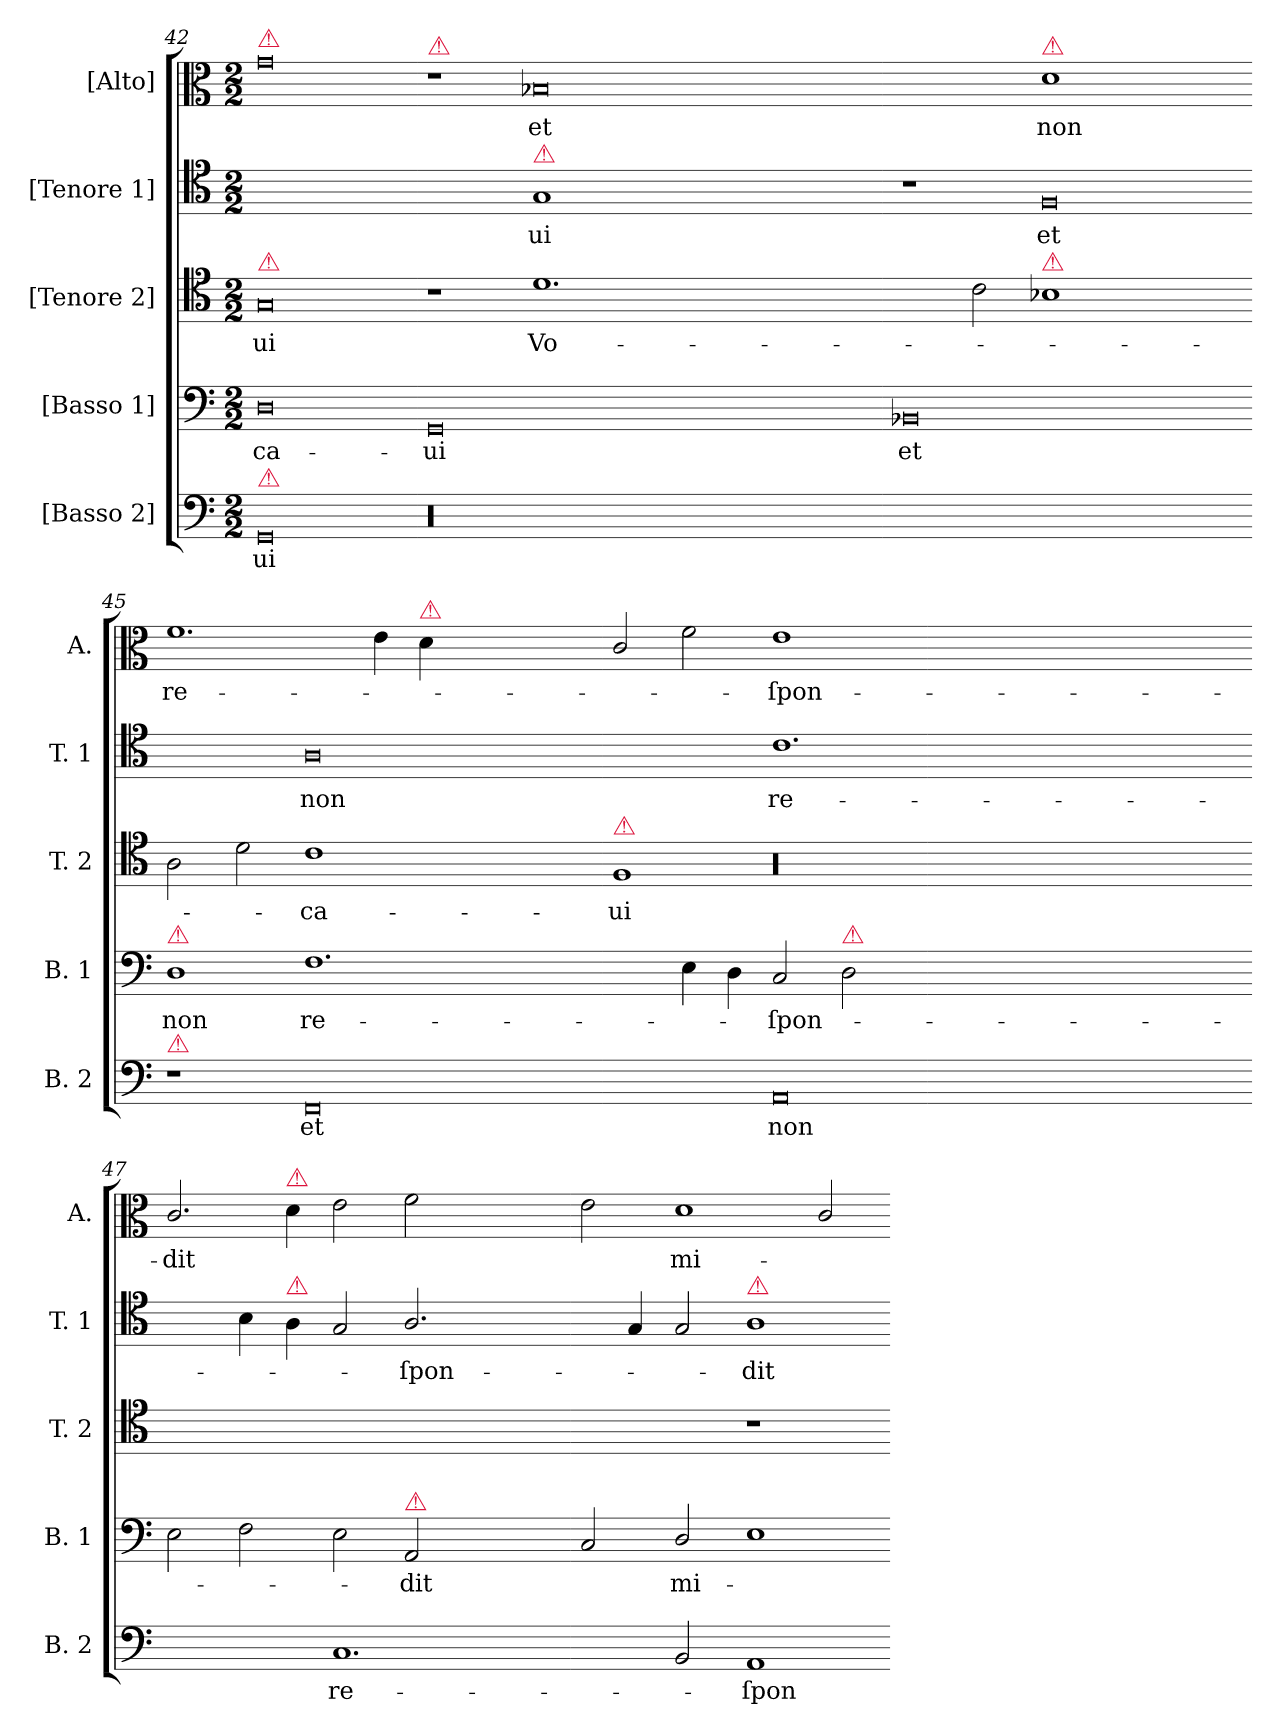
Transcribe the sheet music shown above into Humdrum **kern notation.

**kern	**text	**kern	**text	**kern	**text	**kern	**text	**kern	**text
*part5	*part5	*part4	*part4	*part3	*part3	*part2	*part2	*part1	*part1
*staff5	*staff5	*staff4	*staff4	*staff3	*staff3	*staff2	*staff2	*staff1	*staff1
*I"[Basso 2]	*	*I"[Basso 1]	*	*I"[Tenore 2]	*	*I"[Tenore 1]	*	*I"[Alto]	*
*I'B. 2	*	*I'B. 1	*	*I'T. 2	*	*I'T. 1	*	*I'A.	*
*clefF4	*	*clefF4	*	*clefC4	*	*clefC4	*	*clefC3	*
*k[]	*	*k[]	*	*k[]	*	*k[]	*	*k[]	*
*M2/2	*	*M2/2	*	*M2/2	*	*M2/2	*	*M2/2	*
=42	=42	=42	=42	=42	=42	=42	=42	=42	=42
!	!	!	!	!	!	!	!	!LO:TX:a:color=crimson:t=⚠	!
!	!	!	!	!LO:TX:a:color=crimson:t=⚠	!	!	!	!	!
!LO:TX:a:color=crimson:t=⚠	!	!	!	!	!	!	!	!	!
!	!	!	!LO:LY:i	!	!	!	!	!	!
0GG/	-ui	0D\	-ca-	0G/	-ui	0ryy	.	0g\	.
=43-	=43-	=43-	=43-	=43-	=43-	=43-	=43-	=43-	=43-
!	!	!	!	!	!	!	!	!LO:TX:a:color=crimson:t=⚠	!
!	!	!	!LO:LY:i	!	!	!	!	!	!
00r	.	0GG/	-ui	1r	.	1ryy	.	1r	.
!	!	!	!	!	!	!LO:TX:a:color=crimson:t=⚠	!	!	!
!	!	!	!	!	!LO:LY:i	!	!	!	!
.	.	.	.	1.d\	Vo-	1G/	-ui	0B-X/	et
.	.	0ryy	.	.	.	0ryy	.	.	.
.	.	.	.	1.ryy	.	.	.	.	.
.	.	.	.	.	.	.	.	1ryy	.
=44-	=44-	=44-	=44-	=44-	=44-	=44-	=44-	=44-	=44-
0.ryy	.	0BB-X/	et	2ryy	.	1r	.	1ryy	.
.	.	.	.	2c\	.	.	.	.	.
!	!	!	!	!	!	!	!	!LO:TX:a:color=crimson:t=⚠	!
!	!	!	!	!LO:TX:a:color=crimson:t=⚠	!	!	!	!	!
.	.	.	.	1B-X\	.	0F/	et	1d\	non
.	.	1ryy	.	1ryy	.	.	.	1ryy	.
=45-	=45-	=45-	=45-	=45-	=45-	=45-	=45-	=45-	=45-
!	!	!LO:TX:a:color=crimson:t=⚠	!	!	!	!	!	!	!
!LO:TX:a:color=crimson:t=⚠	!	!	!	!	!	!	!	!	!
1r	.	1D\	non	2A\	.	1ryy	.	1.f\	re-
.	.	.	.	2d\	.	.	.	.	.
!	!	!	!	!	!LO:LY:i	!	!	!	!
0FF/	et	1.F\	re-	1c\	-ca-	0A\	non	.	.
.	.	.	.	.	.	.	.	4e\	.
!	!	!	!	!	!	!	!	!LO:TX:a:color=crimson:t=⚠	!
.	.	.	.	.	.	.	.	4d\	.
.	.	.	.	1ryy	.	.	.	1ryy	.
.	.	2ryy	.	.	.	.	.	.	.
=46-	=46-	=46-	=46-	=46-	=46-	=46-	=46-	=46-	=46-
!	!	!	!	!LO:TX:a:color=crimson:t=⚠	!	!	!	!	!
!	!	!	!	!	!LO:LY:i	!	!	!	!
1ryy	.	2ryy	.	1F/	-ui	1ryy	.	2c/	.
.	.	4E\	.	.	.	.	.	2f\	.
.	.	4D\	.	.	.	.	.	.	.
0AA/	non	2C/	-ſpon-	00r	.	1.c\	re-	1e\	-ſpon-
!	!	!LO:TX:a:color=crimson:t=⚠	!	!	!	!	!	!	!
.	.	2D\	.	.	.	.	.	.	.
.	.	0.ryy	.	.	.	.	.	0.ryy	.
.	.	.	.	.	.	0ryy	.	.	.
0ryy	.	.	.	.	.	.	.	.	.
.	.	.	.	.	.	2ryy	.	.	.
=47-	=47-	=47-	=47-	=47-	=47-	=47-	=47-	=47-	=47-
1ryy	.	2E\	.	0ryy	.	2ryy	.	2.c/	-dit
.	.	2F\	.	.	.	4B\	.	.	.
!	!	!	!	!	!	!	!	!LO:TX:a:color=crimson:t=⚠	!
!	!	!	!	!	!	!LO:TX:a:color=crimson:t=⚠	!	!	!
.	.	.	.	.	.	4A\	.	4d\	.
1.C/	re-	2E\	.	.	.	2G/	.	2e\	.
!	!	!LO:TX:a:color=crimson:t=⚠	!	!	!	!	!	!	!
.	.	2AA/	-dit	.	.	2.A/	-ſpon-	2f\	.
.	.	2ryy	.	2ryy	.	.	.	2ryy	.
.	.	.	.	.	.	4ryy	.	.	.
=48-	=48-	=48-	=48-	=48-	=48-	=48-	=48-	=48-	=48-
2ryy	.	2C/	.	1ryy	.	4ryy	.	2e\	.
.	.	.	.	.	.	4G/	.	.	.
2BB/	.	2D/	mi-	.	.	2G/	.	1d\	mi-
!	!	!	!	!	!	!LO:TX:a:color=crimson:t=⚠	!	!	!
1AA/	-ſpon-	1E\	.	1r	.	1A\	-dit	.	.
.	.	.	.	.	.	.	.	2c/	.
=-	=-	=-	=-	=-	=-	=-	=-	=-	=-
*-	*-	*-	*-	*-	*-	*-	*-	*-	*-
